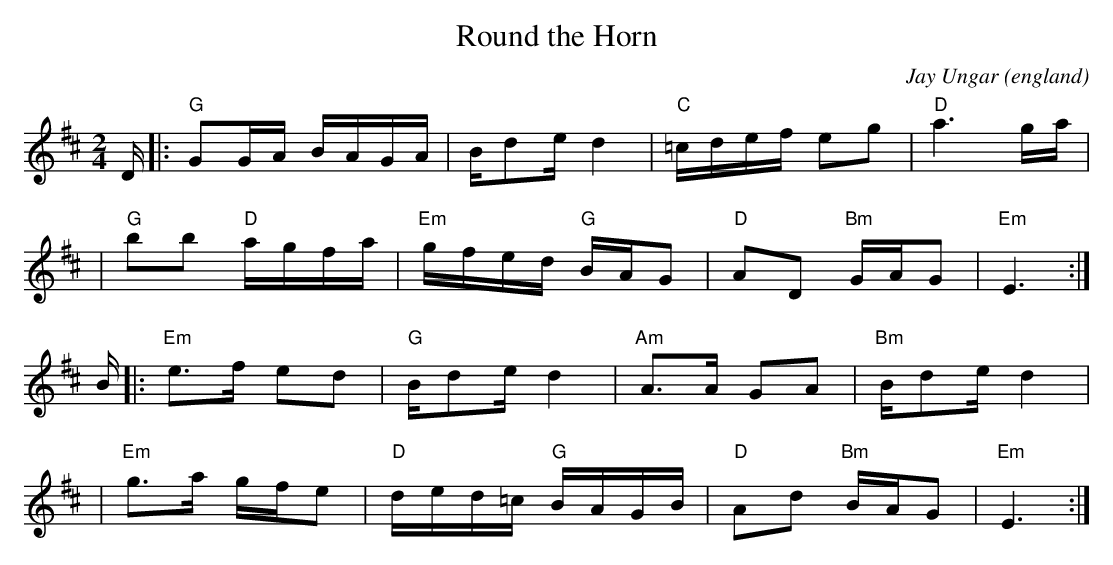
X:1
T:Round the Horn
O:england
C:Jay Ungar
M:2/4
L:1/16
K:Edor
D|:"G"G2GA BAGA|Bd2ed4| "C"=cdef e2g2|"D"a6ga|
| "G"b2b2 "D" agfa| "Em"gfed "G"BAG2| "D"A2D2 "Bm"GAG2| "Em"E6:|
B|: "Em"e3f e2d2| "G"Bd2e d4| "Am"A3A G2A2| "Bm"Bd2e d4|
| "Em"g3a gfe2| "D"ded=c "G"BAGB| "D"A2d2 "Bm"BAG2| "Em"E6:|
